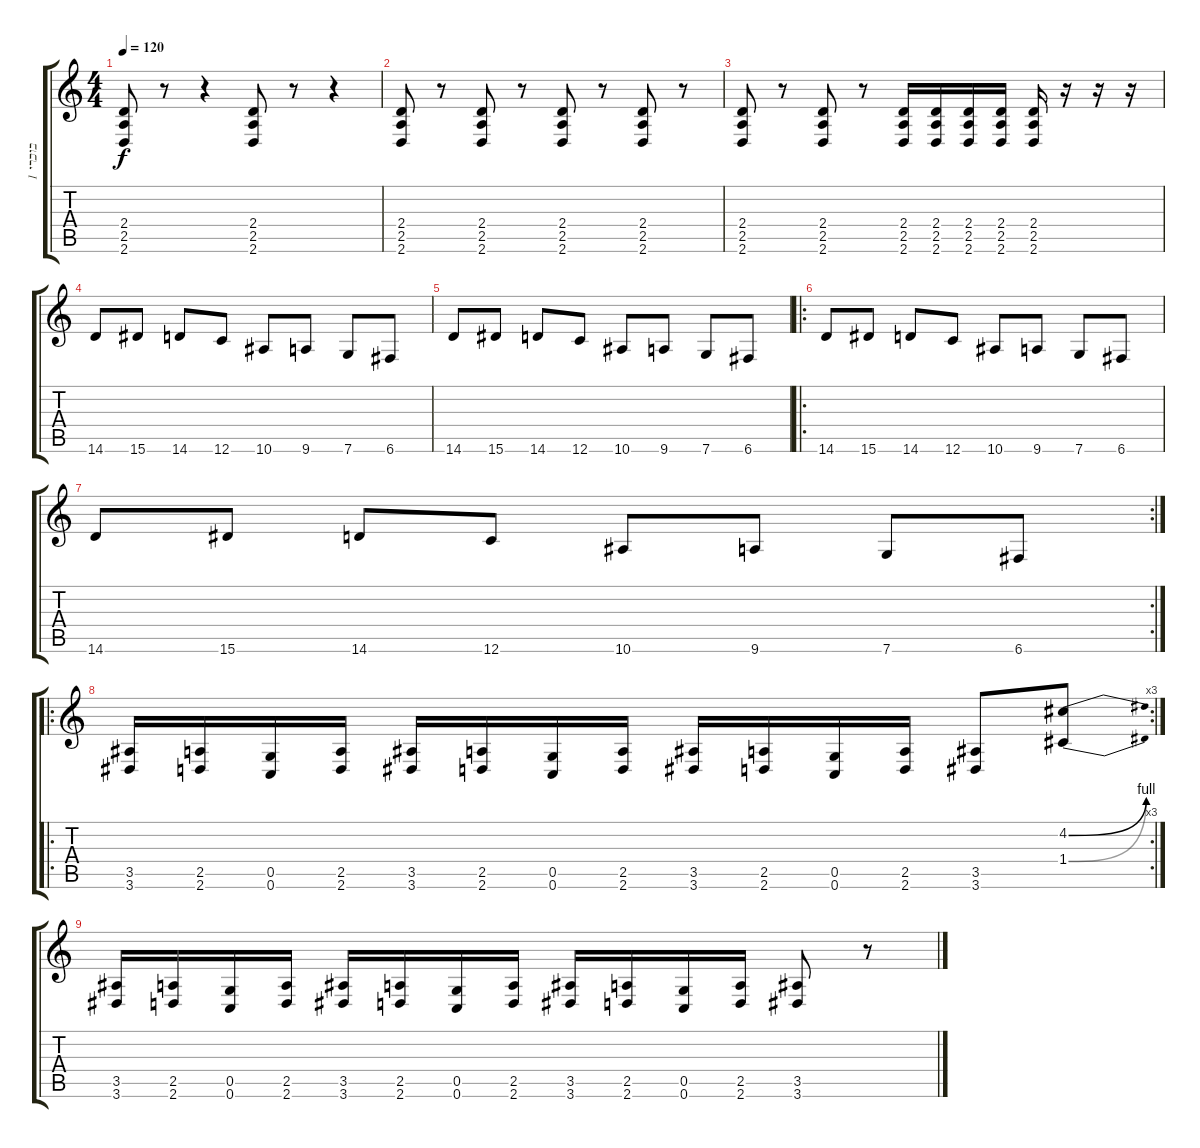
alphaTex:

\track ("בוכרי 1" "בוכרי 1") {instrument distortionguitar}
\staff {score tabs}
\tuning (D4 A3 F3 C3 G2 C2) {hide}
\ts (4 4)
\tempo 120
\clef g2
\ks c
(2.4 2.5 2.6).8{dy f} r.8 r.4 (2.4 2.5 2.6).8 r.8 r.4 |
(2.4 2.5 2.6).8 r.8 (2.4 2.5 2.6).8 r.8 (2.4 2.5 2.6).8 r.8 (2.4 2.5 2.6).8 r.8 |
(2.4 2.5 2.6).8 r.8 (2.4 2.5 2.6).8 r.8 (2.4 2.5 2.6).16 (2.4 2.5 2.6).16 (2.4 2.5 2.6).16 (2.4 2.5 2.6).16 (2.4 2.5 2.6).16 r.16 r.16 r.16 |
14.6.8 15.6.8 14.6.8 12.6.8 10.6.8 9.6.8 7.6.8 6.6.8 |
14.6.8 15.6.8 14.6.8 12.6.8 10.6.8 9.6.8 7.6.8 6.6.8 |
\ro
14.6.8 15.6.8 14.6.8 12.6.8 10.6.8 9.6.8 7.6.8 6.6.8 |
\rc 2
14.6.8 15.6.8 14.6.8 12.6.8 10.6.8 9.6.8 7.6.8 6.6.8 |
\ro
\rc 3
(3.5 3.6).16 (2.5 2.6).16 (0.5 0.6).16 (2.5 2.6).16 (3.5 3.6).16 (2.5 2.6).16 (0.5 0.6).16 (2.5 2.6).16 (3.5 3.6).16 (2.5 2.6).16 (0.5 0.6).16 (2.5 2.6).16 (3.5 3.6).8 (4.2{be (bend 0 0 60 4)} 1.4{be (bend 0 0 60 4)}).8 |
(3.5 3.6).16 (2.5 2.6).16 (0.5 0.6).16 (2.5 2.6).16 (3.5 3.6).16 (2.5 2.6).16 (0.5 0.6).16 (2.5 2.6).16 (3.5 3.6).16 (2.5 2.6).16 (0.5 0.6).16 (2.5 2.6).16 (3.5 3.6).8 r.8
